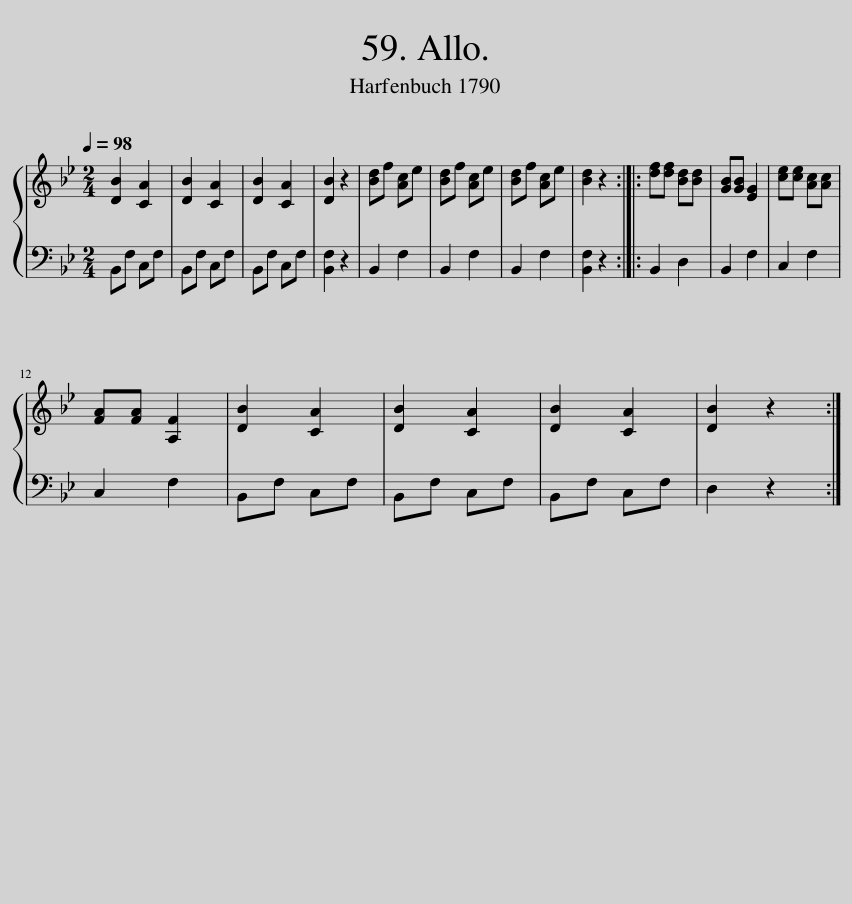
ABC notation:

X:1
%%score { 1 | 2 }
L:1/8
Q:1/4=98
M:2/4
I:linebreak $
K:Bb
V:1 treble
V:2 bass
V:1
 [DB]2 [CA]2 | [DB]2 [CA]2 | [DB]2 [CA]2 | [DB]2 z2 | [Bd]f [Ac]e | %5
 [Bd]f [Ac]e | [Bd]f [Ac]e | [Bd]2 z2 :: [df][df] [Bd][Bd] | [GB][GB] [EG]2 | %10
 [ce][ce] [Ac][Ac] |$ [FA][FA] [A,F]2 | [DB]2 [CA]2 | [DB]2 [CA]2 | [DB]2 [CA]2 | %15
 [DB]2 z2 :| %16
V:2
 B,,F, C,F, | B,,F, C,F, | B,,F, C,F, | [B,,F,]2 z2 | B,,2 F,2 | %5
 B,,2 F,2 | B,,2 F,2 | [B,,F,]2 z2 :: B,,2 D,2 | B,,2 F,2 | %10
 C,2 F,2 |$ C,2 F,2 | B,,F, C,F, | B,,F, C,F, | B,,F, C,F, | %15
 D,2 z2 :| %16
